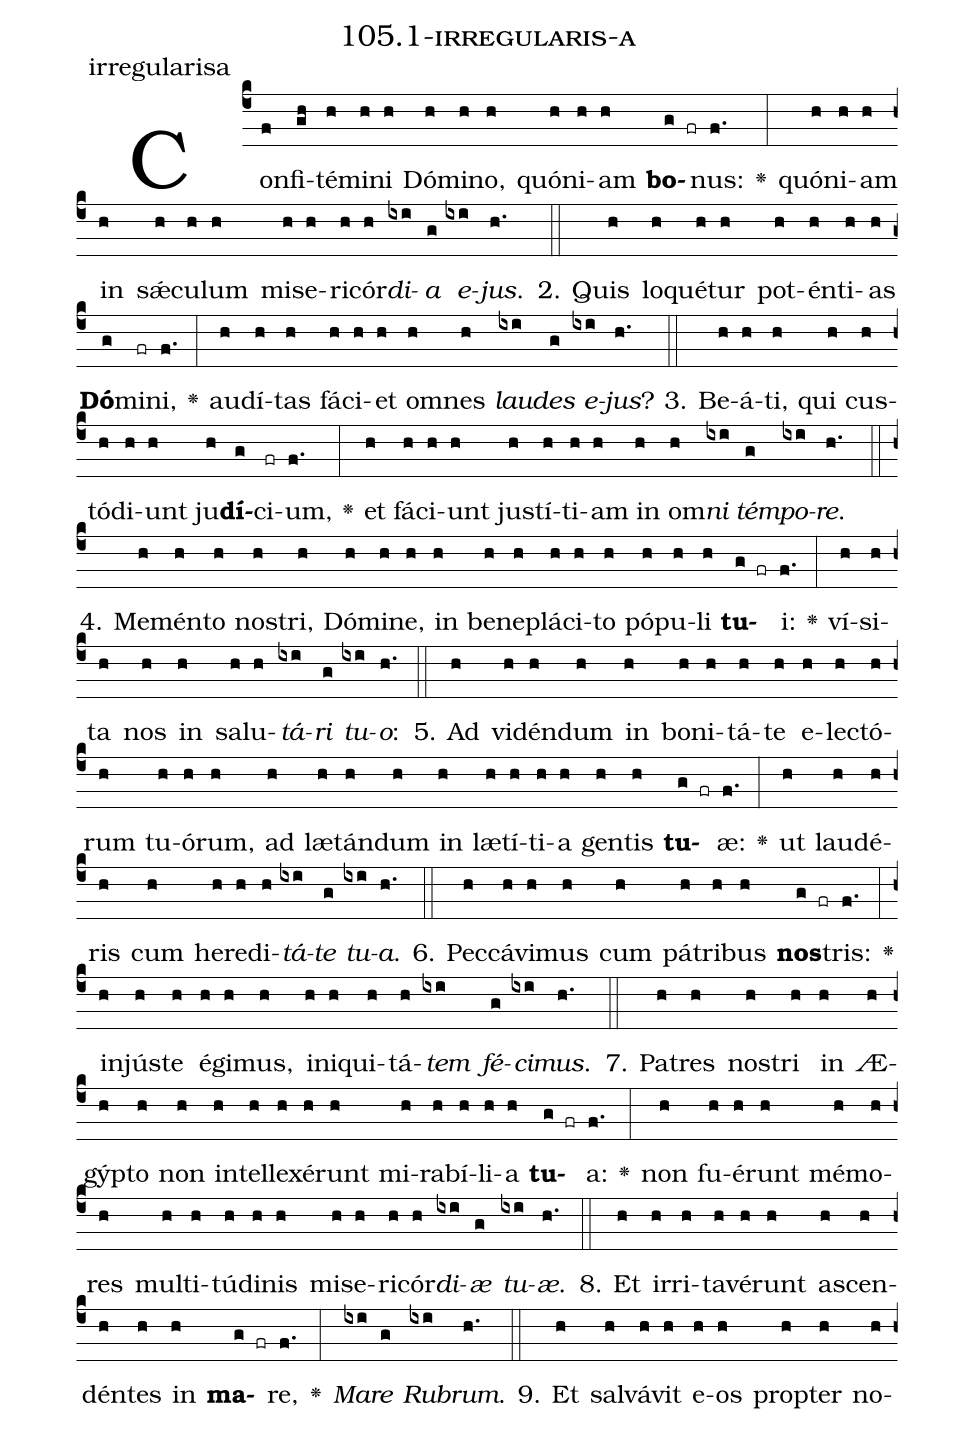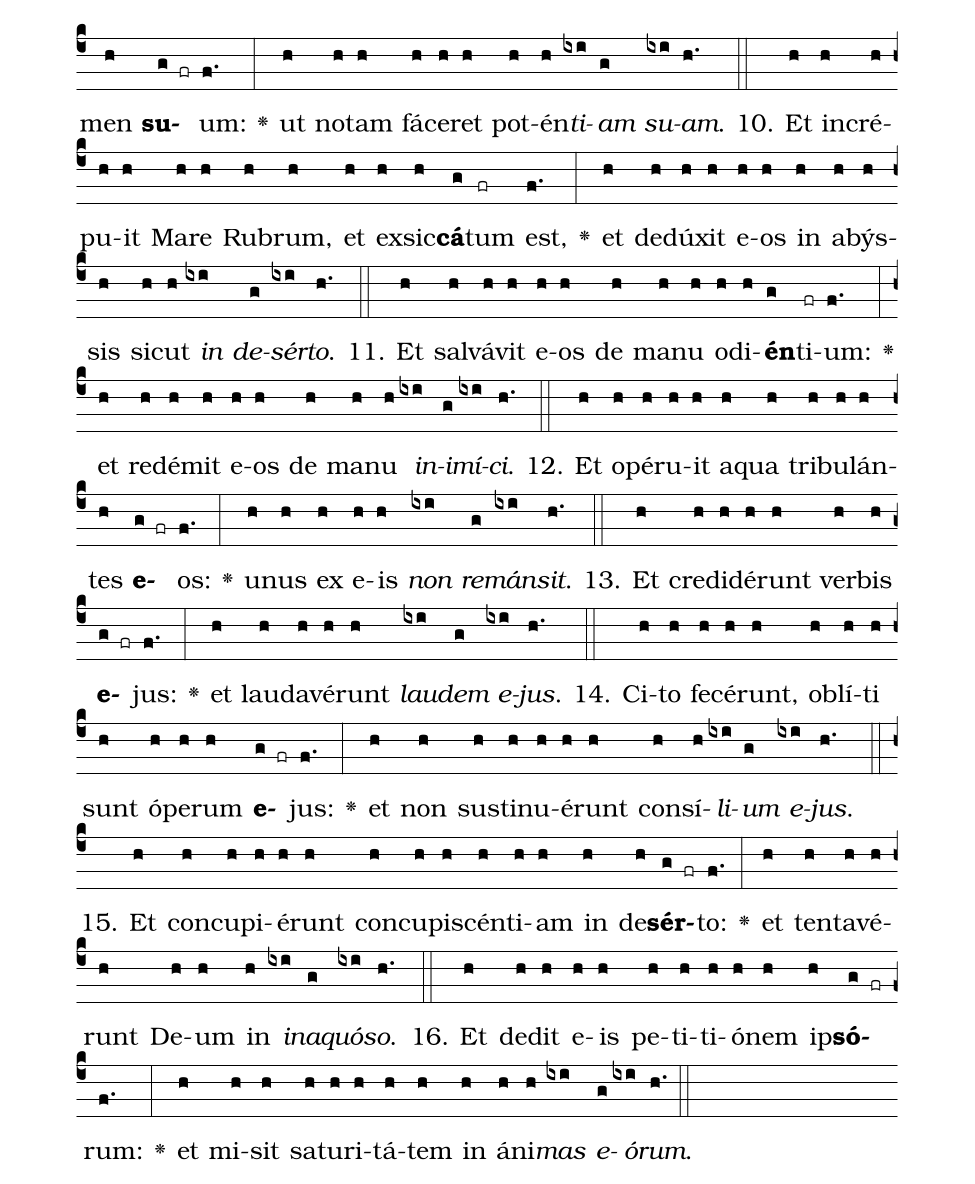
name: 105.1-irregularis-a;
annotation: irregularisa;
%%
(c4)Con(f)fi(gh)té(h)mi(h)ni(h) Dó(h)mi(h)no,(h) quón(h)i(h)am(h) <b>bo</b>(g fr)nus:(f.) <v>\greheightstar</v>(:) quón(h)i(h)am(h) in(h) sǽ(h)cu(h)lum(h) mi(h)se(h)ri(h)cór(h)<i>di</i>(ixi)<i>a</i>(g) <i>e</i>(ixi)<i>jus</i>.(h.) (::)
2. Quis(h) lo(h)qué(h)tur(h) pot(h)én(h)ti(h)as(h) <b>Dó</b>(g)mi(fr)ni,(f.) <v>\greheightstar</v>(:) au(h)dí(h)tas(h) fá(h)ci(h)et(h) om(h)nes(h) <i>lau</i>(ixi)<i>des</i>(g) <i>e</i>(ixi)<i>jus</i>?(h.) (::)
3. Be(h)á(h)ti,(h) qui(h) cus(h)tó(h)di(h)unt(h) ju(h)<b>dí</b>(g)ci(fr)um,(f.) <v>\greheightstar</v>(:) et(h) fá(h)ci(h)unt(h) jus(h)tí(h)ti(h)am(h) in(h) om(h)<i>ni</i>(ixi) <i>tém</i>(g)<i>po</i>(ixi)<i>re</i>.(h.) (::)
4. Me(h)mén(h)to(h) nos(h)tri,(h) Dó(h)mi(h)ne,(h) in(h) be(h)ne(h)plá(h)ci(h)to(h) pó(h)pu(h)li(h) <b>tu</b>(g fr)i:(f.) <v>\greheightstar</v>(:) ví(h)si(h)ta(h) nos(h) in(h) sa(h)lu(h)<i>tá</i>(ixi)<i>ri</i>(g) <i>tu</i>(ixi)<i>o</i>:(h.) (::)
5. Ad(h) vi(h)dén(h)dum(h) in(h) bo(h)ni(h)tá(h)te(h) e(h)lec(h)tó(h)rum(h) tu(h)ó(h)rum,(h) ad(h) læ(h)tán(h)dum(h) in(h) læ(h)tí(h)ti(h)a(h) gen(h)tis(h) <b>tu</b>(g fr)æ:(f.) <v>\greheightstar</v>(:) ut(h) lau(h)dé(h)ris(h) cum(h) he(h)re(h)di(h)<i>tá</i>(ixi)<i>te</i>(g) <i>tu</i>(ixi)<i>a</i>.(h.) (::)
6. Pec(h)cá(h)vi(h)mus(h) cum(h) pá(h)tri(h)bus(h) <b>nos</b>(g fr)tris:(f.) <v>\greheightstar</v>(:) in(h)jús(h)te(h) é(h)gi(h)mus,(h) in(h)i(h)qui(h)tá(h)<i>tem</i>(ixi) <i>fé</i>(g)<i>ci</i>(ixi)<i>mus</i>.(h.) (::)
7. Pa(h)tres(h) nos(h)tri(h) in(h) Æ(h)gýp(h)to(h) non(h) in(h)tel(h)le(h)xé(h)runt(h) mi(h)ra(h)bí(h)li(h)a(h) <b>tu</b>(g fr)a:(f.) <v>\greheightstar</v>(:) non(h) fu(h)é(h)runt(h) mé(h)mo(h)res(h) mul(h)ti(h)tú(h)di(h)nis(h) mi(h)se(h)ri(h)cór(h)<i>di</i>(ixi)<i>æ</i>(g) <i>tu</i>(ixi)<i>æ</i>.(h.) (::)
8. Et(h) ir(h)ri(h)ta(h)vé(h)runt(h) a(h)scen(h)dén(h)tes(h) in(h) <b>ma</b>(g fr)re,(f.) <v>\greheightstar</v>(:) <i>Ma</i>(ixi)<i>re</i>(g) <i>Ru</i>(ixi)<i>brum</i>.(h.) (::)
9. Et(h) sal(h)vá(h)vit(h) e(h)os(h) prop(h)ter(h) no(h)men(h) <b>su</b>(g fr)um:(f.) <v>\greheightstar</v>(:) ut(h) no(h)tam(h) fá(h)ce(h)ret(h) pot(h)én(h)<i>ti</i>(ixi)<i>am</i>(g) <i>su</i>(ixi)<i>am</i>.(h.) (::)
10. Et(h) in(h)cré(h)pu(h)it(h) Ma(h)re(h) Ru(h)brum,(h) et(h) ex(h)sic(h)<b>cá</b>(g)tum(fr) est,(f.) <v>\greheightstar</v>(:) et(h) de(h)dú(h)xit(h) e(h)os(h) in(h) a(h)býs(h)sis(h) sic(h)ut(h) <i>in</i>(ixi) <i>de</i>(g)<i>sér</i>(ixi)<i>to</i>.(h.) (::)
11. Et(h) sal(h)vá(h)vit(h) e(h)os(h) de(h) ma(h)nu(h) o(h)di(h)<b>én</b>(g)ti(fr)um:(f.) <v>\greheightstar</v>(:) et(h) red(h)é(h)mit(h) e(h)os(h) de(h) ma(h)nu(h) <i>in</i>(ixi)<i>i</i>(g)<i>mí</i>(ixi)<i>ci</i>.(h.) (::)
12. Et(h) o(h)pé(h)ru(h)it(h) a(h)qua(h) tri(h)bu(h)lán(h)tes(h) <b>e</b>(g fr)os:(f.) <v>\greheightstar</v>(:) u(h)nus(h) ex(h) e(h)is(h) <i>non</i>(ixi) <i>re</i>(g)<i>mán</i>(ixi)<i>sit</i>.(h.) (::)
13. Et(h) cre(h)di(h)dé(h)runt(h) ver(h)bis(h) <b>e</b>(g fr)jus:(f.) <v>\greheightstar</v>(:) et(h) lau(h)da(h)vé(h)runt(h) <i>lau</i>(ixi)<i>dem</i>(g) <i>e</i>(ixi)<i>jus</i>.(h.) (::)
14. Ci(h)to(h) fe(h)cé(h)runt,(h) ob(h)lí(h)ti(h) sunt(h) ó(h)pe(h)rum(h) <b>e</b>(g fr)jus:(f.) <v>\greheightstar</v>(:) et(h) non(h) sus(h)ti(h)nu(h)é(h)runt(h) con(h)sí(h)<i>li</i>(ixi)<i>um</i>(g) <i>e</i>(ixi)<i>jus</i>.(h.) (::)
15. Et(h) con(h)cu(h)pi(h)é(h)runt(h) con(h)cu(h)pi(h)scén(h)ti(h)am(h) in(h) de(h)<b>sér</b>(g fr)to:(f.) <v>\greheightstar</v>(:) et(h) ten(h)ta(h)vé(h)runt(h) De(h)um(h) in(h) <i>in</i>(ixi)<i>a</i>(g)<i>quó</i>(ixi)<i>so</i>.(h.) (::)
16. Et(h) de(h)dit(h) e(h)is(h) pe(h)ti(h)ti(h)ó(h)nem(h) ip(h)<b>só</b>(g fr)rum:(f.) <v>\greheightstar</v>(:) et(h) mi(h)sit(h) sa(h)tu(h)ri(h)tá(h)tem(h) in(h) á(h)ni(h)<i>mas</i>(ixi) <i>e</i>(g)<i>ó</i>(ixi)<i>rum</i>.(h.) (::)
